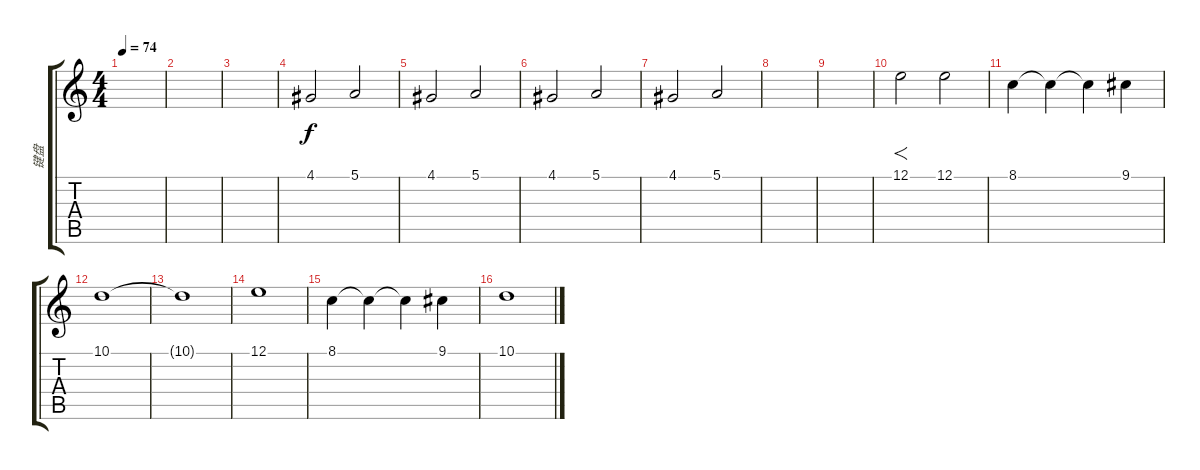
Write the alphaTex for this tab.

\track ("键盘" "键盘") {instrument stringensemble1}
\staff {score tabs}
\tuning (E4 B3 G3 D3 A2 E2) {hide}
\ts (4 4)
\tempo 74
\clef g2
\ks c
|
|
|
4.1.2 5.1.2 |
4.1.2 5.1.2 |
4.1.2 5.1.2 |
4.1.2 5.1.2 |
|
|
12.1.2{f} 12.1.2 |
8.1.4 8.1{t}.4 8.1{t}.4 9.1.4 |
10.1.1 |
10.1{t}.1 |
12.1.1 |
8.1.4 8.1{t}.4 8.1{t}.4 9.1.4 |
10.1.1
